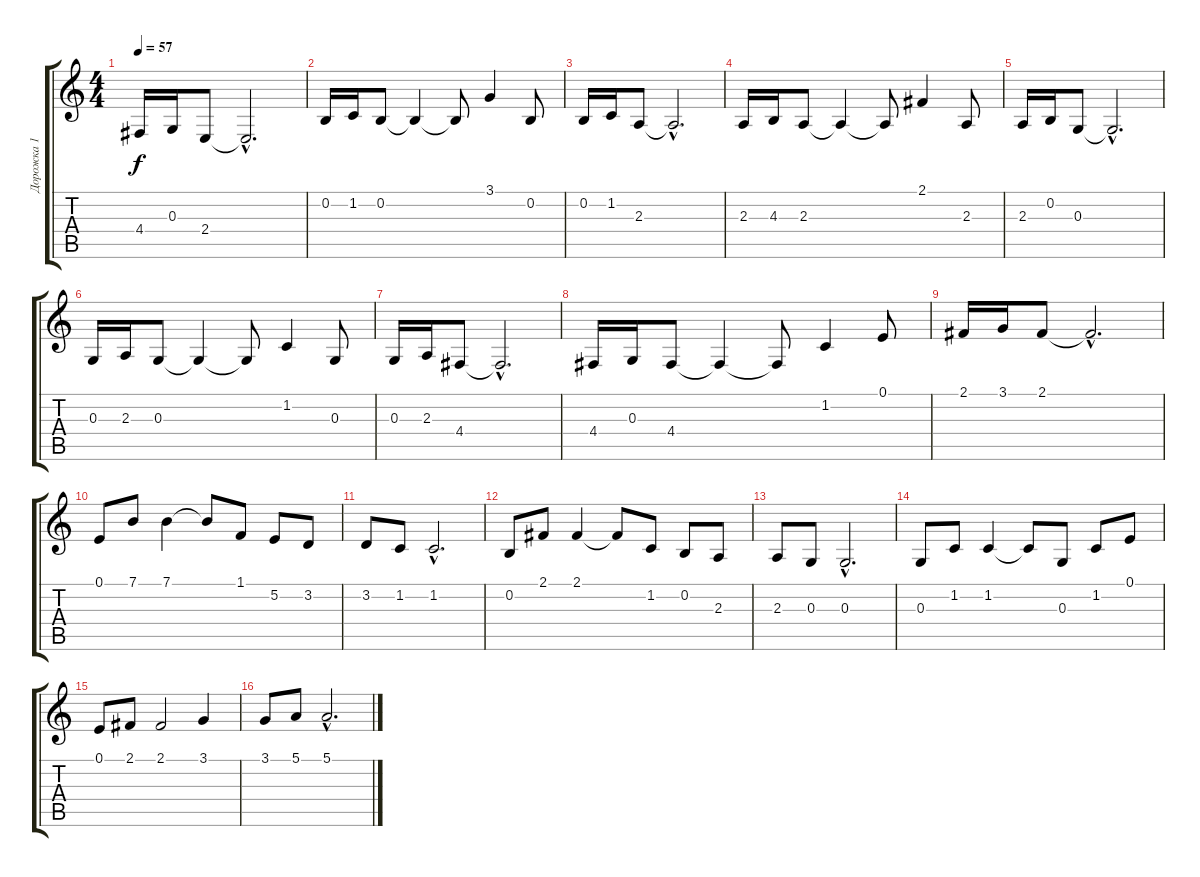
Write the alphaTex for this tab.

\track ("Дорожка 1" "Дорожка 1") {instrument altosax}
\staff {score tabs}
\tuning (E4 B3 G3 D3 A2 E2) {hide}
\ts (4 4)
\tempo 57
\clef g2
\ks c
4.4.16{dy f} 0.3.16 2.4.8 2.4{hac t}.2{d} |
0.2.16 1.2.16 0.2.8 0.2{t}.4 0.2{t}.8 3.1.4 0.2.8 |
0.2.16 1.2.16 2.3.8 2.3{hac t}.2{d} |
2.3.16 4.3.16 2.3.8 2.3{t}.4 2.3{t}.8 2.1.4 2.3.8 |
2.3.16 0.2.16 0.3.8 0.3{hac t}.2{d} |
0.3.16 2.3.16 0.3.8 0.3{t}.4 0.3{t}.8 1.2.4 0.3.8 |
0.3.16 2.3.16 4.4.8 4.4{hac t}.2{d} |
4.4.16 0.3.16 4.4.8 4.4{t}.4 4.4{t}.8 1.2.4 0.1.8 |
2.1.16 3.1.16 2.1.8 2.1{hac t}.2{d} |
0.1.8 7.1.8 7.1.4 7.1{t}.8 1.1.8 5.2.8 3.2.8 |
3.2.8 1.2.8 1.2{hac}.2{d} |
0.2.8 2.1.8 2.1.4 2.1{t}.8 1.2.8 0.2.8 2.3.8 |
2.3.8 0.3.8 0.3{hac}.2{d} |
0.3.8 1.2.8 1.2.4 1.2{t}.8 0.3.8 1.2.8 0.1.8 |
0.1.8 2.1.8 2.1.2 3.1.4 |
3.1.8{volume 10} 5.1.8 5.1{hac}.2{d}
